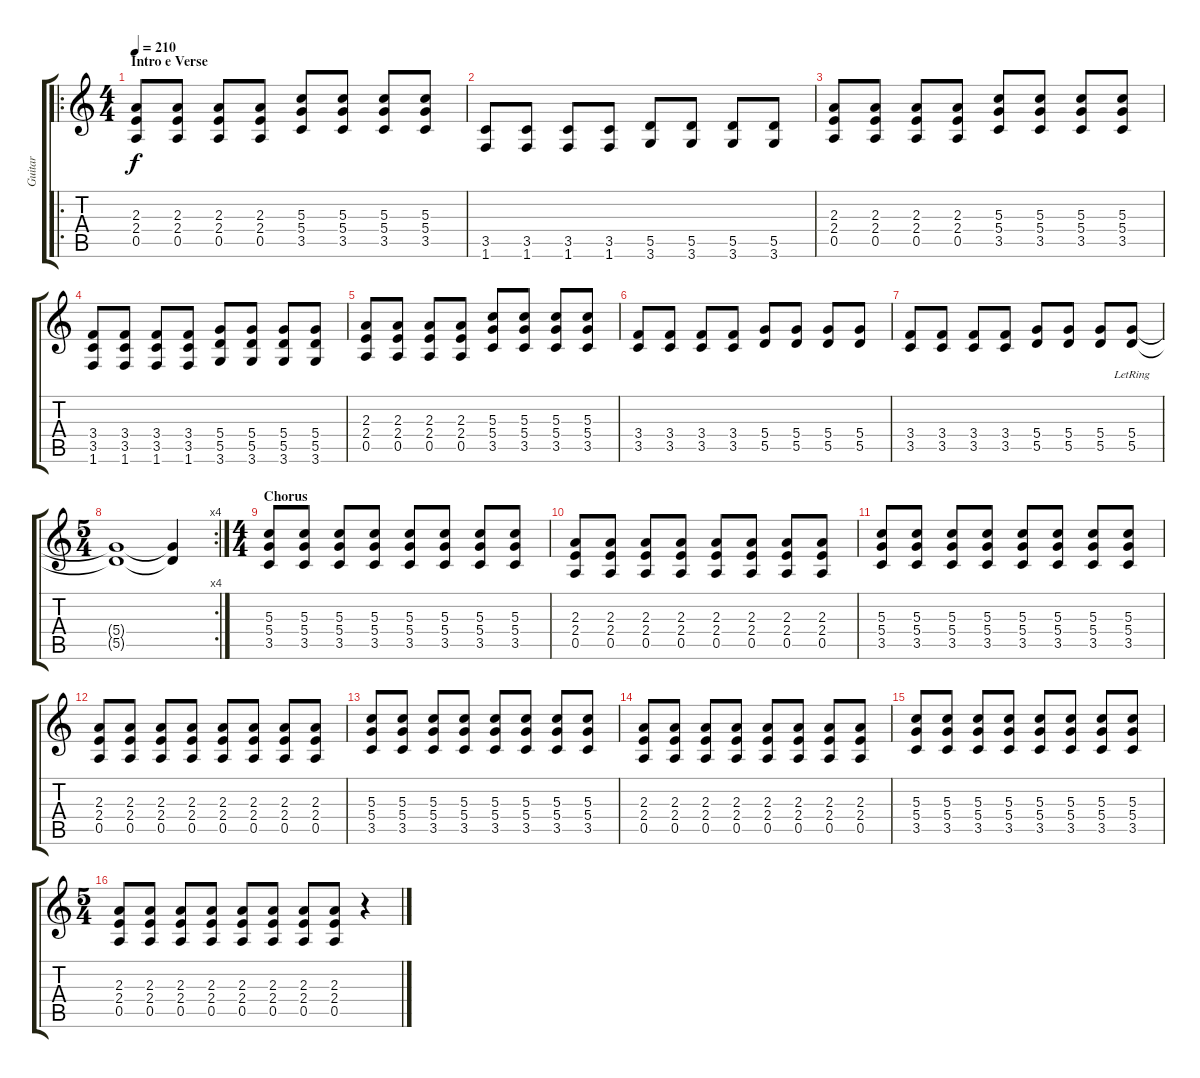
\track ("Guitar" "Guitar") {instrument distortionguitar}
\staff {score tabs}
\tuning (E4 B3 G3 D3 A2 E2) {hide}
\ro
\ts (4 4)
\section ("" "Intro e Verse")
\tempo 210
\clef g2
\ks c
(2.3 2.4 0.5).8{dy f instrument distortionguitar} (2.3 2.4 0.5).8 (2.3 2.4 0.5).8 (2.3 2.4 0.5).8 (5.3 5.4 3.5).8 (5.3 5.4 3.5).8 (5.3 5.4 3.5).8 (5.3 5.4 3.5).8 |
(3.5 1.6).8 (3.5 1.6).8 (3.5 1.6).8 (3.5 1.6).8 (5.5 3.6).8 (5.5 3.6).8 (5.5 3.6).8 (5.5 3.6).8 |
(2.3 2.4 0.5).8 (2.3 2.4 0.5).8 (2.3 2.4 0.5).8 (2.3 2.4 0.5).8 (5.3 5.4 3.5).8 (5.3 5.4 3.5).8 (5.3 5.4 3.5).8 (5.3 5.4 3.5).8 |
(3.4 3.5 1.6).8 (3.4 3.5 1.6).8 (3.4 3.5 1.6).8 (3.4 3.5 1.6).8 (5.4 5.5 3.6).8 (5.4 5.5 3.6).8 (5.4 5.5 3.6).8 (5.4 5.5 3.6).8 |
(2.3 2.4 0.5).8 (2.3 2.4 0.5).8 (2.3 2.4 0.5).8 (2.3 2.4 0.5).8 (5.3 5.4 3.5).8 (5.3 5.4 3.5).8 (5.3 5.4 3.5).8 (5.3 5.4 3.5).8 |
(3.4 3.5).8 (3.4 3.5).8 (3.4 3.5).8 (3.4 3.5).8 (5.4 5.5).8 (5.4 5.5).8 (5.4 5.5).8 (5.4 5.5).8 |
(3.4 3.5).8 (3.4 3.5).8 (3.4 3.5).8 (3.4 3.5).8 (5.4 5.5).8 (5.4 5.5).8 (5.4 5.5).8 (5.4{lr} 5.5).8 |
\rc 4
\ts (5 4)
(5.4{t} 5.5{t}).1 (5.4{t} 5.5{t}).4 |
\ts (4 4)
\section ("" "Chorus")
(5.3 5.4 3.5).8 (5.3 5.4 3.5).8 (5.3 5.4 3.5).8 (5.3 5.4 3.5).8 (5.3 5.4 3.5).8 (5.3 5.4 3.5).8 (5.3 5.4 3.5).8 (5.3 5.4 3.5).8 |
(2.3 2.4 0.5).8 (2.3 2.4 0.5).8 (2.3 2.4 0.5).8 (2.3 2.4 0.5).8 (2.3 2.4 0.5).8 (2.3 2.4 0.5).8 (2.3 2.4 0.5).8 (2.3 2.4 0.5).8 |
(5.3 5.4 3.5).8 (5.3 5.4 3.5).8 (5.3 5.4 3.5).8 (5.3 5.4 3.5).8 (5.3 5.4 3.5).8 (5.3 5.4 3.5).8 (5.3 5.4 3.5).8 (5.3 5.4 3.5).8 |
(2.3 2.4 0.5).8 (2.3 2.4 0.5).8 (2.3 2.4 0.5).8 (2.3 2.4 0.5).8 (2.3 2.4 0.5).8 (2.3 2.4 0.5).8 (2.3 2.4 0.5).8 (2.3 2.4 0.5).8 |
(5.3 5.4 3.5).8 (5.3 5.4 3.5).8 (5.3 5.4 3.5).8 (5.3 5.4 3.5).8 (5.3 5.4 3.5).8 (5.3 5.4 3.5).8 (5.3 5.4 3.5).8 (5.3 5.4 3.5).8 |
(2.3 2.4 0.5).8 (2.3 2.4 0.5).8 (2.3 2.4 0.5).8 (2.3 2.4 0.5).8 (2.3 2.4 0.5).8 (2.3 2.4 0.5).8 (2.3 2.4 0.5).8 (2.3 2.4 0.5).8 |
(5.3 5.4 3.5).8 (5.3 5.4 3.5).8 (5.3 5.4 3.5).8 (5.3 5.4 3.5).8 (5.3 5.4 3.5).8 (5.3 5.4 3.5).8 (5.3 5.4 3.5).8 (5.3 5.4 3.5).8 |
\ts (5 4)
(2.3 2.4 0.5).8 (2.3 2.4 0.5).8 (2.3 2.4 0.5).8 (2.3 2.4 0.5).8 (2.3 2.4 0.5).8 (2.3 2.4 0.5).8 (2.3 2.4 0.5).8 (2.3 2.4 0.5).8 r.4
